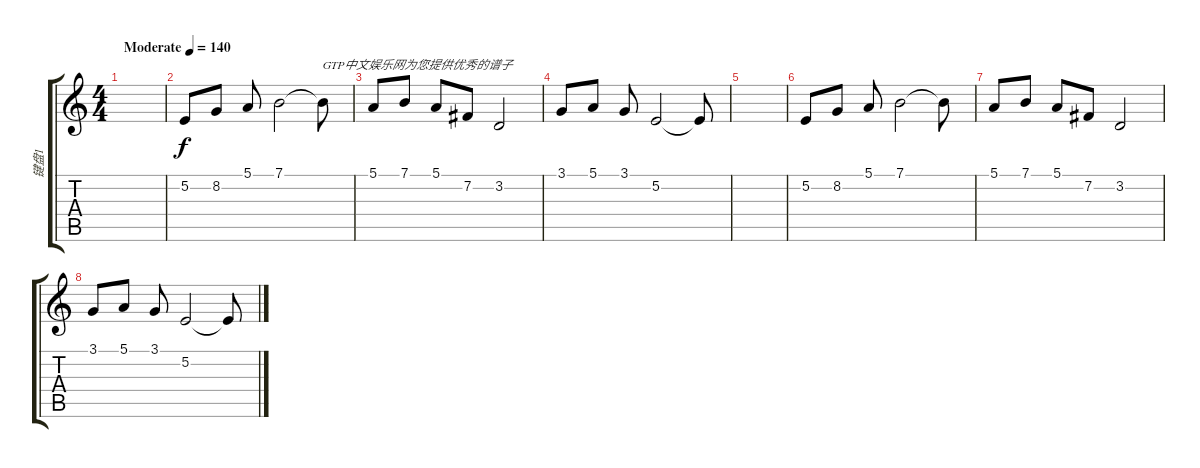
\track ("键盘1" "键盘1") {instrument orchestralharp}
\staff {score tabs}
\tuning (E4 B3 G3 D3 A2 E2) {hide}
\ts (4 4)
\tempo (140 "Moderate")
\clef g2
\ks c
|
5.2.8 8.2.8 5.1.8 7.1.2 7.1{t}.8{txt "GTP中文娱乐网为您提供优秀的谱子"} |
5.1.8 7.1.8 5.1.8 7.2.8 3.2.2 |
3.1.8 5.1.8 3.1.8 5.2.2 5.2{t}.8 |
|
5.2.8 8.2.8 5.1.8 7.1.2 7.1{t}.8 |
5.1.8 7.1.8 5.1.8 7.2.8 3.2.2 |
3.1.8 5.1.8 3.1.8 5.2.2 5.2{t}.8
